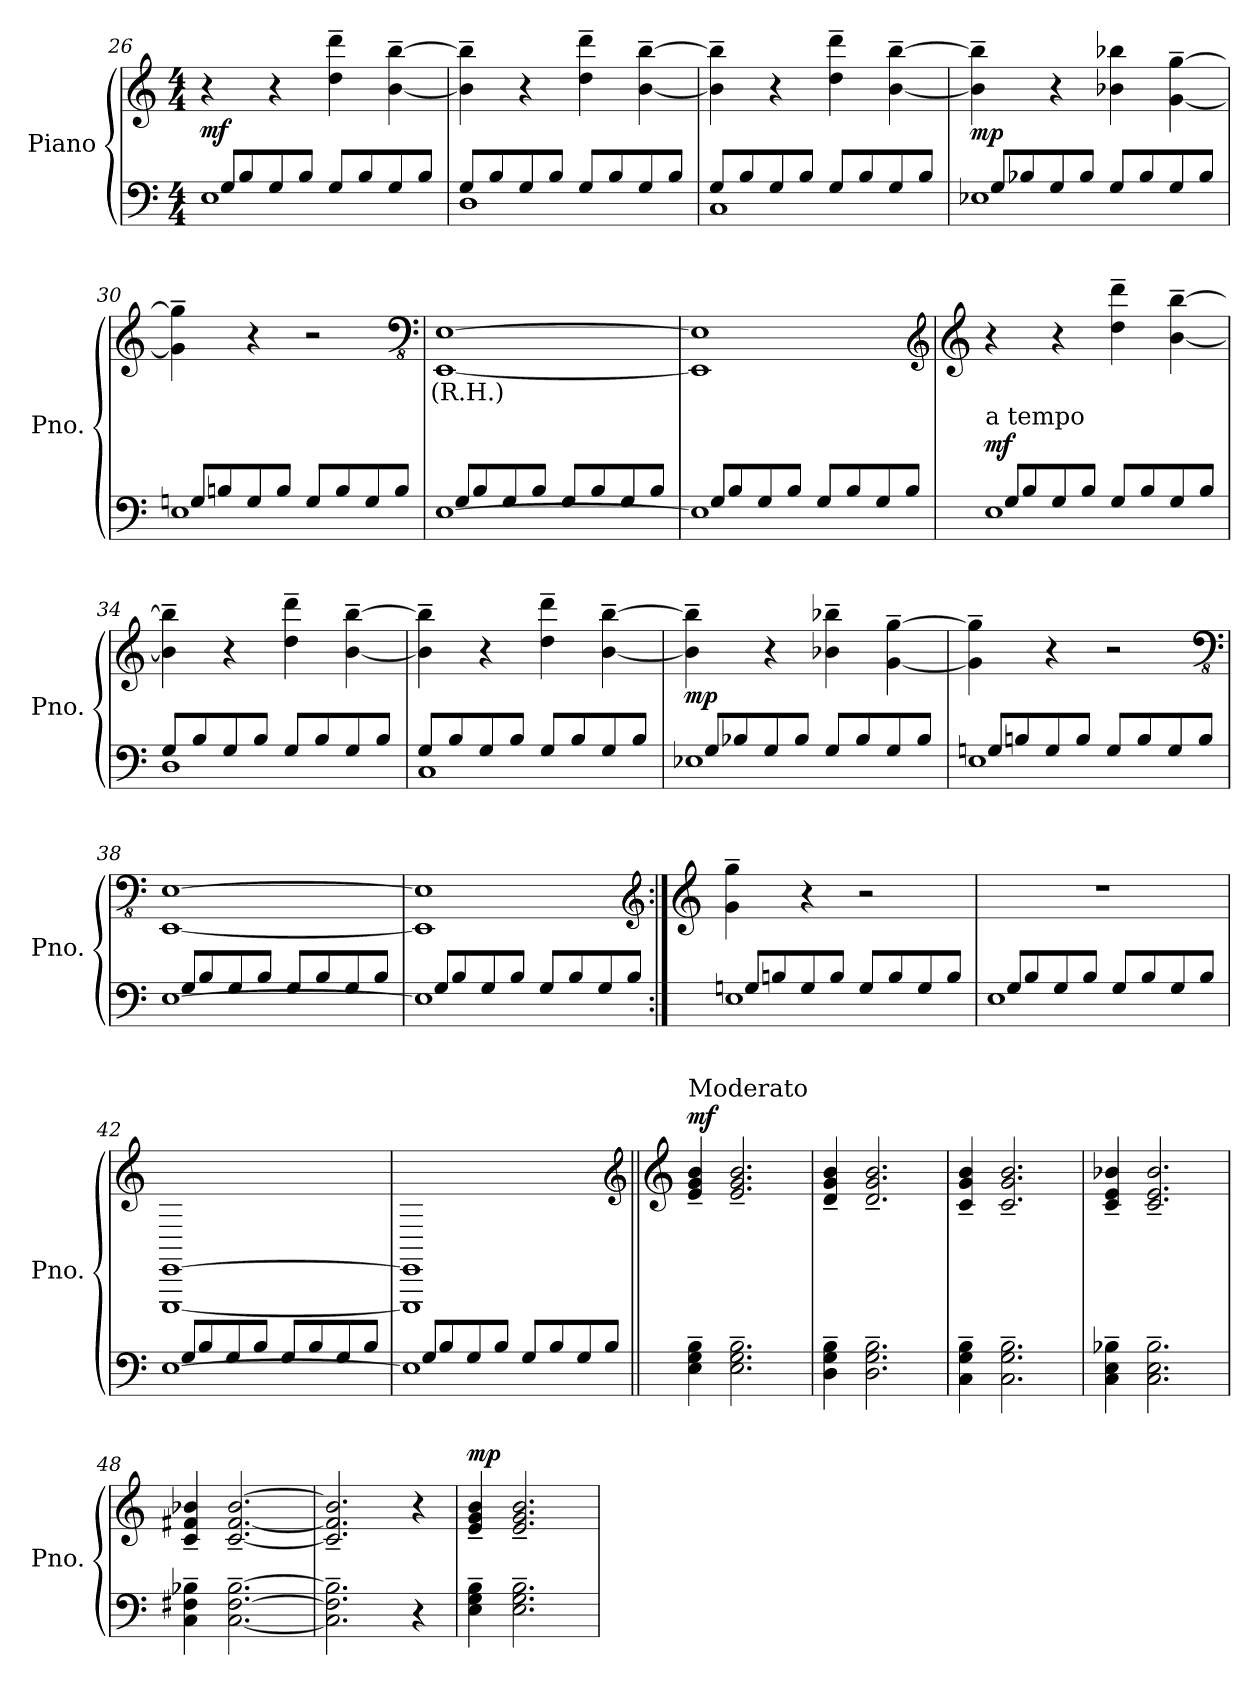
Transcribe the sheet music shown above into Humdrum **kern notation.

**kern	**kern	**text	**dynam
*part1	*part1	*part1	*part1
*staff2	*staff1	*staff1	*staff1/2
*I"Piano	*	*	*
*I'Pno.	*	*	*
!!LO:LB:g=z
*clefF4	*clefG2	*	*
*k[]	*k[]	*	*
*C:	*C:	*	*
*M4/4	*M4/4	*	*
=26	=26	=26	=26
*^	*	*	*
!	!	!	!	!LO:DY:a=2
1E	8G/L	4r	.	mf
.	8B/	.	.	.
.	8G/	4r	.	.
.	8B/J	.	.	.
.	8G/L	4dd\~ 4ddd\~	.	.
.	8B/	.	.	.
.	8G/	[4b\~ [4bb\~	.	.
.	8B/J	.	.	.
=27	=27	=27	=27	=27
1D	8G/L	4b\]~ 4bb\]~	.	.
.	8B/	.	.	.
.	8G/	4r	.	.
.	8B/J	.	.	.
.	8G/L	4dd\~ 4ddd\~	.	.
.	8B/	.	.	.
.	8G/	[4b\~ [4bb\~	.	.
.	8B/J	.	.	.
=28	=28	=28	=28	=28
1C	8G/L	4b\]~ 4bb\]~	.	.
.	8B/	.	.	.
.	8G/	4r	.	.
.	8B/J	.	.	.
.	8G/L	4dd\~ 4ddd\~	.	.
.	8B/	.	.	.
.	8G/	[4b\~ [4bb\~	.	.
.	8B/J	.	.	.
=29	=29	=29	=29	=29
!	!	!	!	!LO:DY:a=2
1E-X	8G/L	4b\]~ 4bb\]~	.	mp
.	8B-X/	.	.	.
.	8G/	4r	.	.
.	8B-/J	.	.	.
.	8G/L	4b-X\ 4bb-X\	.	.
.	8B-/	.	.	.
.	8G/	[4g\~ [4gg\~	.	.
.	8B-/J	.	.	.
!!LO:LB:g=z
=30	=30	=30	=30	=30
1E	8Gn/L	4g\]~ 4gg\]~	.	.
.	8Bn/	.	.	.
.	8G/	4r	.	.
.	8B/J	.	.	.
.	8G/L	2r	.	.
.	8B/	.	.	.
.	8G/	.	.	.
.	8B/J	.	.	.
*	*	*clefFv4	*	*
=31	=31	=31	=31	=31
*	*	*^	*	*
[1E	8G/L	[1EE	[1EEE	(R.H.)	.
.	8B/	.	.	.	.
.	8G/	.	.	.	.
.	8B/J	.	.	.	.
.	8G/L	.	.	.	.
.	8B/	.	.	.	.
.	8G/	.	.	.	.
.	8B/J	.	.	.	.
=32	=32	=32	=32	=32	=32
1E]	8G/L	1EE]	1EEE]	.	.
.	8B/	.	.	.	.
.	8G/	.	.	.	.
.	8B/J	.	.	.	.
.	8G/L	.	.	.	.
.	8B/	.	.	.	.
.	8G/	.	.	.	.
.	8B/J	.	.	.	.
*	*	*v	*v	*	*
*	*	*clefG2	*	*
!!LO:PB:g=z
=33	=33	=33	=33	=33
*	*	*clefG2	*	*
!LO:TX:a:t=a tempo	!	!	!	!
!	!	!	!	!LO:DY:a=2
1E	8G/L	4r	.	mf
.	8B/	.	.	.
.	8G/	4r	.	.
.	8B/J	.	.	.
.	8G/L	4dd\~ 4ddd\~	.	.
.	8B/	.	.	.
.	8G/	[4b\~ [4bb\~	.	.
.	8B/J	.	.	.
=34	=34	=34	=34	=34
1D	8G/L	4b\]~ 4bb\]~	.	.
.	8B/	.	.	.
.	8G/	4r	.	.
.	8B/J	.	.	.
.	8G/L	4dd\~ 4ddd\~	.	.
.	8B/	.	.	.
.	8G/	[4b\~ [4bb\~	.	.
.	8B/J	.	.	.
=35	=35	=35	=35	=35
1C	8G/L	4b\]~ 4bb\]~	.	.
.	8B/	.	.	.
.	8G/	4r	.	.
.	8B/J	.	.	.
.	8G/L	4dd\~ 4ddd\~	.	.
.	8B/	.	.	.
.	8G/	[4b\~ [4bb\~	.	.
.	8B/J	.	.	.
=36	=36	=36	=36	=36
!	!	!	!	!LO:DY:a=2
1E-X	8G/L	4b\]~ 4bb\]~	.	mp
.	8B-X/	.	.	.
.	8G/	4r	.	.
.	8B-/J	.	.	.
.	8G/L	4b-X\~ 4bb-X\~	.	.
.	8B-/	.	.	.
.	8G/	[4g\~ [4gg\~	.	.
.	8B-/J	.	.	.
!!LO:LB:g=z
=37	=37	=37	=37	=37
1E	8Gn/L	4g\]~ 4gg\]~	.	.
.	8Bn/	.	.	.
.	8G/	4r	.	.
.	8B/J	.	.	.
.	8G/L	2r	.	.
.	8B/	.	.	.
.	8G/	.	.	.
.	8B/J	.	.	.
*	*	*clefFv4	*	*
=38	=38	=38	=38	=38
*	*	*^	*	*
[1E	8G/L	[1EE	[1EEE	.	.
.	8B/	.	.	.	.
.	8G/	.	.	.	.
.	8B/J	.	.	.	.
.	8G/L	.	.	.	.
.	8B/	.	.	.	.
.	8G/	.	.	.	.
.	8B/J	.	.	.	.
=39	=39	=39	=39	=39	=39
1E]	8G/L	1EE]	1EEE]	.	.
.	8B/	.	.	.	.
.	8G/	.	.	.	.
.	8B/J	.	.	.	.
.	8G/L	.	.	.	.
.	8B/	.	.	.	.
.	8G/	.	.	.	.
.	8B/J	.	.	.	.
*	*	*v	*v	*	*
*	*	*clefG2	*	*
!!LO:LB:g=z
=40:|!	=40:|!	=40:|!	=40:|!	=40:|!
*	*	*clefG2	*	*
1E	8Gn/L	4g\~ 4gg\~	.	.
.	8Bn/	.	.	.
.	8G/	4r	.	.
.	8B/J	.	.	.
.	8G/L	2r	.	.
.	8B/	.	.	.
.	8G/	.	.	.
.	8B/J	.	.	.
=41	=41	=41	=41	=41
1E	8G/L	1r	.	.
.	8B/	.	.	.
.	8G/	.	.	.
.	8B/J	.	.	.
.	8G/L	.	.	.
.	8B/	.	.	.
.	8G/	.	.	.
.	8B/J	.	.	.
=42	=42	=42	=42	=42
*	*	*^	*	*
[1E	8G/L	[1EE	[1EEE	.	.
.	8B/	.	.	.	.
.	8G/	.	.	.	.
.	8B/J	.	.	.	.
.	8G/L	.	.	.	.
.	8B/	.	.	.	.
.	8G/	.	.	.	.
.	8B/J	.	.	.	.
=43	=43	=43	=43	=43	=43
1E]	8G/L	1EE]	1EEE]	.	.
.	8B/	.	.	.	.
.	8G/	.	.	.	.
.	8B/J	.	.	.	.
.	8G/L	.	.	.	.
.	8B/	.	.	.	.
.	8G/	.	.	.	.
.	8B/J	.	.	.	.
*v	*v	*	*	*	*
*	*v	*v	*	*
*	*clefG2	*	*
!!LO:LB:g=z
=44||	=44||	=44||	=44||
*	*clefG2	*	*
*^	*	*	*
!	!	!LO:TX:a:t=Moderato	!	!
!	!	!	!	!LO:DY:b
*v	*v	*	*	*
4E\~ 4G\~ 4B\~	4e/~ 4g/~ 4b/~	.	mf
2.E\~ 2.G\~ 2.B\~	2.e/~ 2.g/~ 2.b/~	.	.
=45	=45	=45	=45
4D\~ 4G\~ 4B\~	4d/~ 4g/~ 4b/~	.	.
2.D\~ 2.G\~ 2.B\~	2.d/~ 2.g/~ 2.b/~	.	.
=46	=46	=46	=46
4C\~ 4G\~ 4B\~	4c/~ 4g/~ 4b/~	.	.
2.C\~ 2.G\~ 2.B\~	2.c/~ 2.g/~ 2.b/~	.	.
=47	=47	=47	=47
4C\~ 4E\~ 4B-X\~	4c/~ 4e/~ 4b-X/~	.	.
2.C\~ 2.E\~ 2.B-\~	2.c/~ 2.e/~ 2.b-/~	.	.
=48	=48	=48	=48
4C\~ 4F#X\~ 4B-X\~	4c/~ 4f#X/~ 4b-X/~	.	.
[2.C\~ [2.F#\~ [2.B-\~	[2.c/~ [2.f#/~ [2.b-/~	.	.
=49	=49	=49	=49
2.C\]~ 2.F#\]~ 2.B-\]~	2.c/]~ 2.f#/]~ 2.b-/]~	.	.
4r	4r	.	.
!!LO:LB:g=z
=50	=50	=50	=50
!	!	!	!LO:DY:b
4E\~ 4G\~ 4B\~	4e/~ 4g/~ 4b/~	.	mp
2.E\~ 2.G\~ 2.B\~	2.e/~ 2.g/~ 2.b/~	.	.
=	=	=	=
*-	*-	*-	*-
